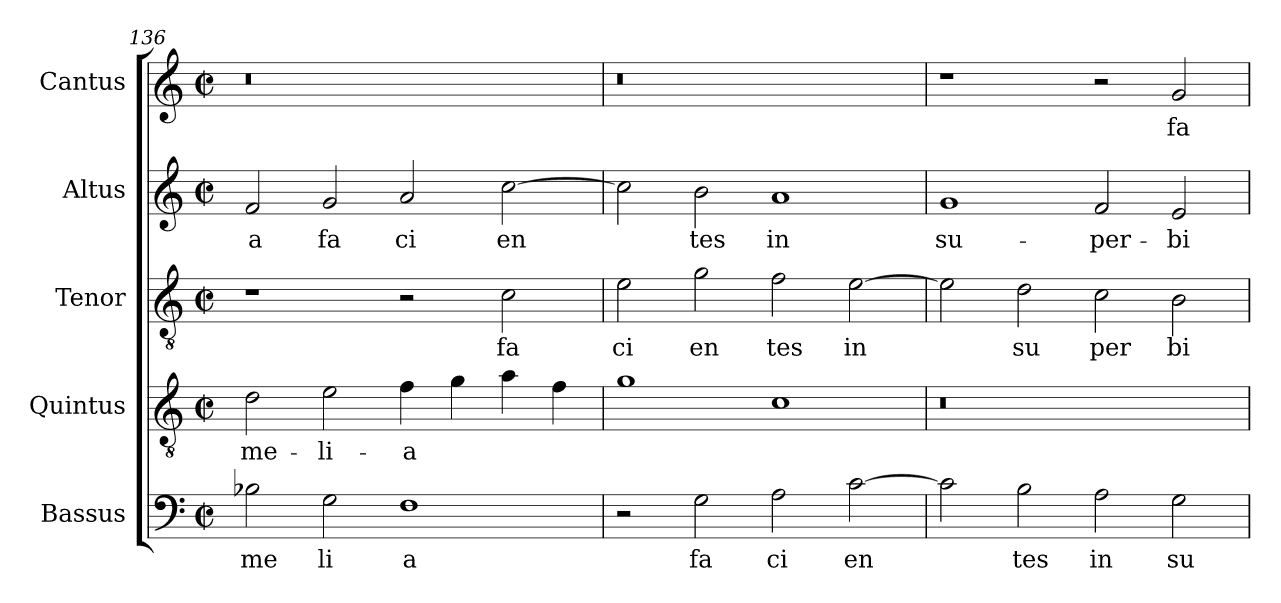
**kern	**text	**kern	**text	**kern	**text	**kern	**text	**kern	**text
*part5	*part5	*part4	*part4	*part3	*part3	*part2	*part2	*part1	*part1
*staff5	*staff5	*staff4	*staff4	*staff3	*staff3	*staff2	*staff2	*staff1	*staff1
*I"Bassus	*	*I"Quintus	*	*I"Tenor	*	*I"Altus	*	*I"Cantus	*
*clefF4	*	*clefGv2	*	*clefGv2	*	*clefG2	*	*clefG2	*
*	*	*	*	*	*	*k[]	*	*	*
*	*	*	*	*	*	*C:	*	*	*
*M2/2	*	*M2/2	*	*M2/2	*	*M2/2	*	*M2/2	*
*met(c|)	*	*met(c|)	*	*met(c|)	*	*met(c|)	*	*met(c|)	*
=136	=136	=136	=136	=136	=136	=136	=136	=136	=136
!	!LO:LY:b:cj	!	!LO:LY:b:cj	!	!	!	!LO:LY:b:cj	!	!
2B-X\	me	2d\	-me-	1r	.	2f/	a	0r	.
!	!LO:LY:b:cj	!	!LO:LY:b:cj	!	!	!	!LO:LY:b:cj	!	!
2G\	li	2e\	-li-	.	.	2g/	fa	.	.
!	!LO:LY:b:cj	!	!LO:LY:b:cj	!	!	!	!LO:LY:b:cj	!	!
1F	a	4f\	-a	2r	.	2a/	ci	.	.
.	.	4g\	.	.	.	.	.	.	.
!	!	!	!	!	!LO:LY:b:cj	!	!LO:LY:b:cj	!	!
.	.	4a\	.	2c\	fa	[>2cc\	en	.	.
.	.	4f\	.	.	.	.	.	.	.
=137	=137	=137	=137	=137	=137	=137	=137	=137	=137
!	!	!	!	!	!LO:LY:b:cj	!	!	!	!
2r	.	1g	.	2e\	ci	2cc\]	.	0r	.
!	!LO:LY:b:cj	!	!	!	!LO:LY:b:cj	!	!LO:LY:b:cj	!	!
2G\	fa	.	.	2g\	en	2b\	tes	.	.
!	!LO:LY:b:cj	!	!	!	!LO:LY:b:cj	!	!LO:LY:b:cj	!	!
2A\	ci	1c	.	2f\	tes	1a	in	.	.
!	!LO:LY:b:cj	!	!	!	!LO:LY:b:cj	!	!	!	!
[>2c\	en	.	.	[>2e\	in	.	.	.	.
!!LO:LB:g=z
=138	=138	=138	=138	=138	=138	=138	=138	=138	=138
!	!	!	!	!	!	!	!LO:LY:b:cj	!	!
2c\]	.	0r	.	2e\]	.	1g	su-	1r	.
!	!LO:LY:b:cj	!	!	!	!LO:LY:b:cj	!	!	!	!
2B\	tes	.	.	2d\	su	.	.	.	.
!	!LO:LY:b:cj	!	!	!	!LO:LY:b:cj	!	!LO:LY:b:cj	!	!
2A\	in	.	.	2c\	per	2f/	-per-	2r	.
!	!LO:LY:b:cj	!	!	!	!LO:LY:b:cj	!	!LO:LY:b:cj	!	!LO:LY:b:cj
2G\	su	.	.	2B\	bi	2e/	-bi-	2g/	fa-
=	=	=	=	=	=	=	=	=	=
*-	*-	*-	*-	*-	*-	*-	*-	*-	*-
